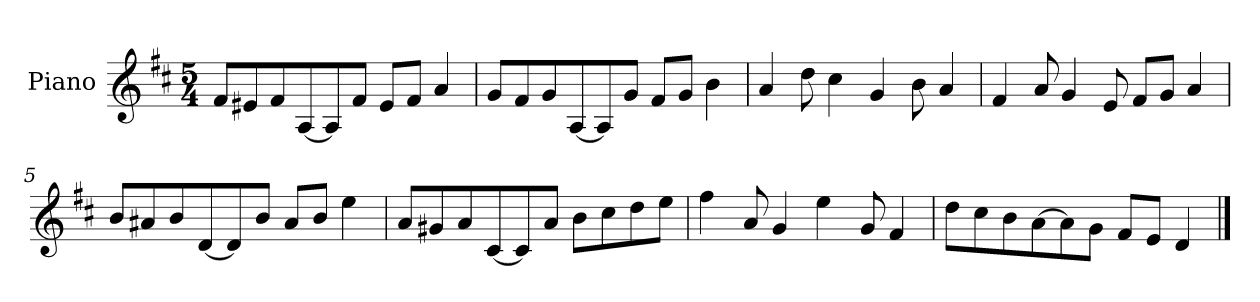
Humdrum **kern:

**kern
*part1
*staff1
*I"Piano
*I'Pno
*clefG2
*k[f#c#]
*M5/4
=1
8f#/L
8e#X/
8f#/
[8A/
8A/]
8f#/J
8e#/L
8f#/J
4a/
=2
8g/L
8f#/
8g/
[8A/
8A/]
8g/J
8f#/L
8g/J
4b\
=3
4a/
8dd\
4cc#\
4g/
8b\
4a/
=4
4f#/
8a/
4g/
8e/
8f#/L
8g/J
4a/
=5
8b/L
8a#X/
8b/
[8d/
8d/]
8b/J
8a#/L
8b/J
4ee\
=6
8a/L
8g#X/
8a/
[8c#/
8c#/]
8a/J
8b\L
8cc#\
8dd\
8ee\J
=7
4ff#\
8a/
4g/
4ee\
8g/
4f#/
=8
8dd\L
8cc#\
8b\
[8a\
8a\]
8g\J
8f#/L
8e/J
4d/
==
*-
